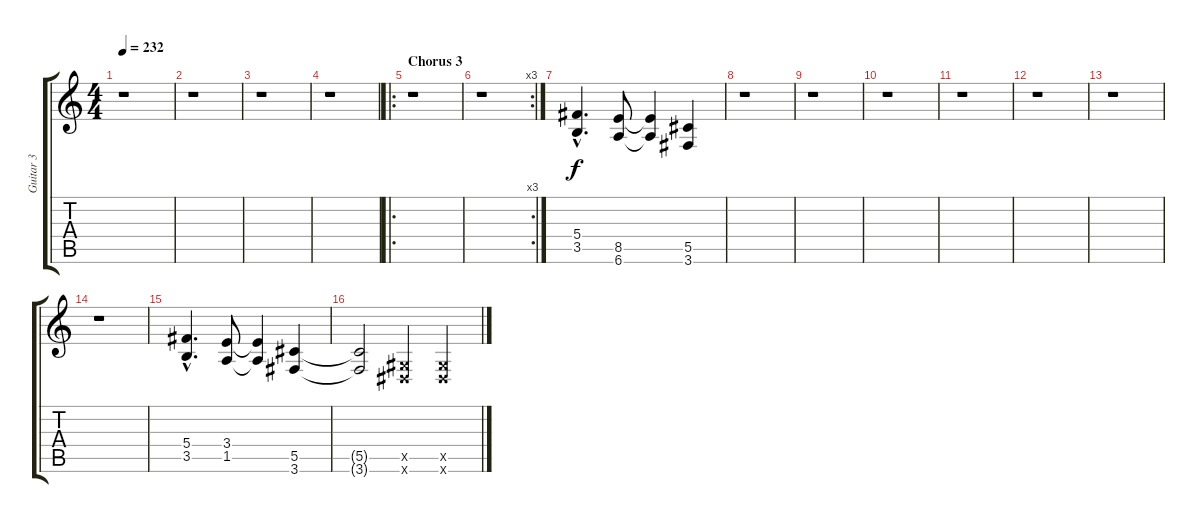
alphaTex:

\track ("Guitar 3" "Guitar 3") {instrument distortionguitar}
\staff {score tabs}
\tuning (Eb4 Bb3 Gb3 Db3 Ab2 Eb2) {hide}
\ts (4 4)
\tempo 232
\clef g2
\ks c
r.1{dy f} |
r.1 |
r.1 |
r.1 |
\ro
\section ("" "Chorus 3")
r.1 |
\rc 3
r.1 |
(5.4{hac} 3.5{hac}).4{d} (8.5 6.6).8 (8.5{t} 6.6{t}).4 (5.5 3.6).4 |
r.1 |
r.1 |
r.1 |
r.1 |
r.1 |
r.1 |
r.1 |
(5.4{hac} 3.5{hac}).4{d} (3.4 1.5).8 (3.4{t} 1.5{t}).4 (5.5 3.6).4 |
(5.5{t} 3.6{t}).2 (0.5{x} 0.6{x}).4 (0.5{x} 0.6{x}).4
